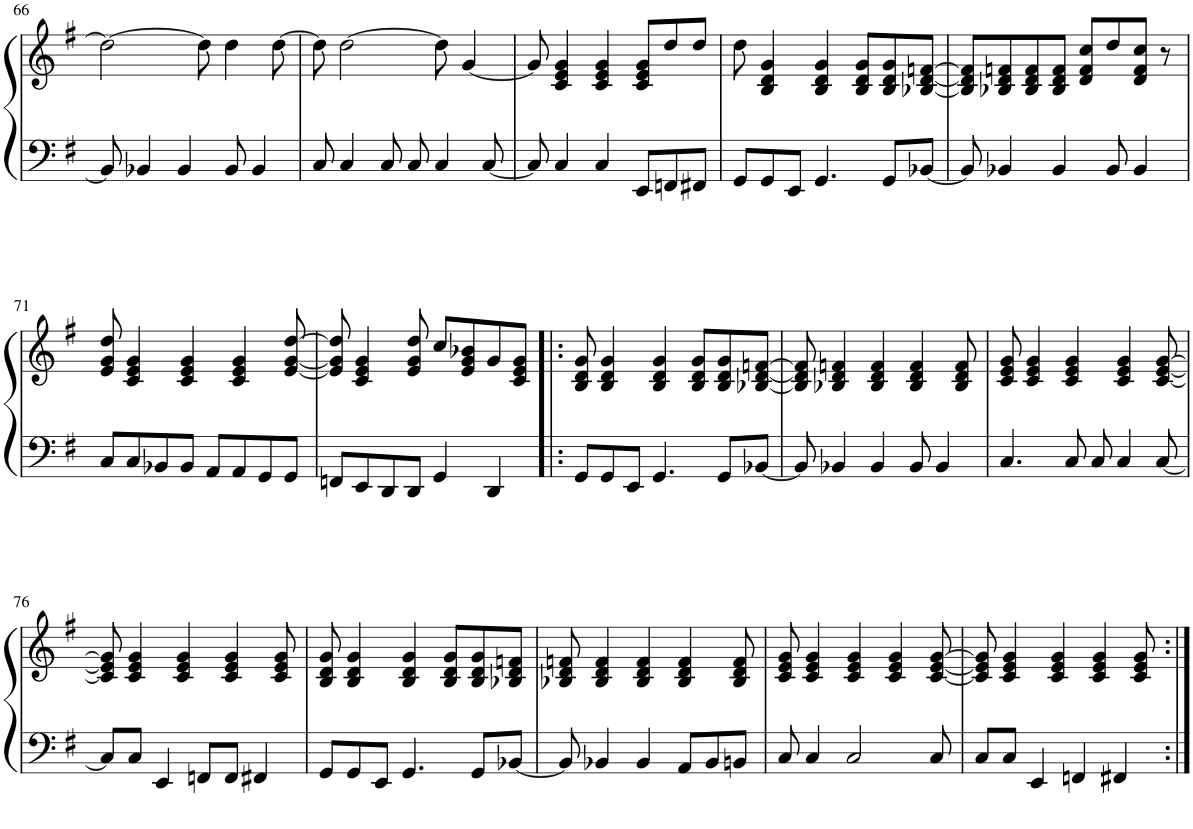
**kern	**kern
*part1	*part1
*staff2	*staff1
*I"Piano	*
*I'Pno.	*
!!LO:PB:g=z
*clefF4	*clefG2
*k[f#]	*k[f#]
*M4/4	*M4/4
*met(c)	*met(c)
=66	=66
8BB-/]	2dd\_
4BB-X/	.
4BB-/	.
.	8dd\]
8BB-/	4dd\
4BB-/	.
.	[8dd\
=67	=67
8C/	8dd\]
4C/	[2dd\
8C/	.
8C/	.
4C/	8dd\]
.	[4g/
[8C/	.
=68	=68
8C/]	8g/]
4C/	4c/ 4e/ 4g/
4C/	4c/ 4e/ 4g/
8EE/L	8c/ 8e/ 8g/L
8FFn/	8dd/
8FF#X/J	8dd/J
=69	=69
8GG/L	8dd\
8GG/	4B/ 4d/ 4g/
8EE/J	.
4.GG/	4B/ 4d/ 4g/
.	8B/ 8d/ 8g/L
8GG/L	8B/ 8d/ 8g/
[8BB-X/J	[8B-X/ [8d/ [8fn/J
=70	=70
8BB-/]	8B-/] 8d/] 8f/]L
4BB-X/	8B-X/ 8d/ 8fn/
.	8B-/ 8d/ 8f/
4BB-/	8B-/ 8d/ 8f/J
.	8d/ 8f/ 8cc/L
8BB-/	8dd/
4BB-/	8d/ 8f/ 8cc/J
.	8r
!!LO:LB:g=z
=71	=71
8C/L	8e/ 8g/ 8dd/
8C/	4c/ 4e/ 4g/
8BB-X/	.
8BB-/J	4c/ 4e/ 4g/
8AA/L	.
8AA/	4c/ 4e/ 4g/
8GG/	.
8GG/J	[8e/ [8g/ [8dd/
=72	=72
8FFn/L	8e/] 8g/] 8dd/]
8EE/	4c/ 4e/ 4g/
8DD/	.
8DD/J	8e/ 8g/ 8dd/
4GG/	8cc/L
.	8e/ 8g/ 8b-X/
4DD/	8g/
.	8c/ 8e/ 8g/J
=73!|:	=73!|:
8GG/L	8B/ 8d/ 8g/
8GG/	4B/ 4d/ 4g/
8EE/J	.
4.GG/	4B/ 4d/ 4g/
.	8B/ 8d/ 8g/L
8GG/L	8B/ 8d/ 8g/
[8BB-X/J	[8B-X/ [8d/ [8fn/J
=74	=74
8BB-/]	8B-/] 8d/] 8f/]
4BB-X/	4B-X/ 4d/ 4fn/
4BB-/	4B-/ 4d/ 4f/
8BB-/	4B-/ 4d/ 4f/
4BB-/	.
.	8B-/ 8d/ 8f/
=75	=75
4.C/	8c/ 8e/ 8g/
.	4c/ 4e/ 4g/
8C/	4c/ 4e/ 4g/
8C/	.
4C/	4c/ 4e/ 4g/
[8C/	[8c/ [8e/ [8g/
!!LO:LB:g=z
=76	=76
8C/L]	8c/] 8e/] 8g/]
8C/J	4c/ 4e/ 4g/
4EE/	.
.	4c/ 4e/ 4g/
8FFn/L	.
8FF/J	4c/ 4e/ 4g/
4FF#X/	.
.	8c/ 8e/ 8g/
=77	=77
8GG/L	8B/ 8d/ 8g/
8GG/	4B/ 4d/ 4g/
8EE/J	.
4.GG/	4B/ 4d/ 4g/
.	8B/ 8d/ 8g/L
8GG/L	8B/ 8d/ 8g/
[8BB-X/J	8B-X/ 8d/ 8fn/J
=78	=78
8BB-/]	8B-X/ 8d/ 8fn/
4BB-X/	4B-/ 4d/ 4f/
4BB-/	4B-/ 4d/ 4f/
8AA/L	4B-/ 4d/ 4f/
8BB-/	.
8BBn/J	8B-/ 8d/ 8f/
=79	=79
8C/	8c/ 8e/ 8g/
4C/	4c/ 4e/ 4g/
2C/	4c/ 4e/ 4g/
.	4c/ 4e/ 4g/
8C/	[8c/ [8e/ [8g/
=80	=80
8C/L	8c/] 8e/] 8g/]
8C/J	4c/ 4e/ 4g/
4EE/	.
.	4c/ 4e/ 4g/
4FFn/	.
.	4c/ 4e/ 4g/
4FF#X/	.
.	8c/ 8e/ 8g/
=:|!	=:|!
*-	*-
